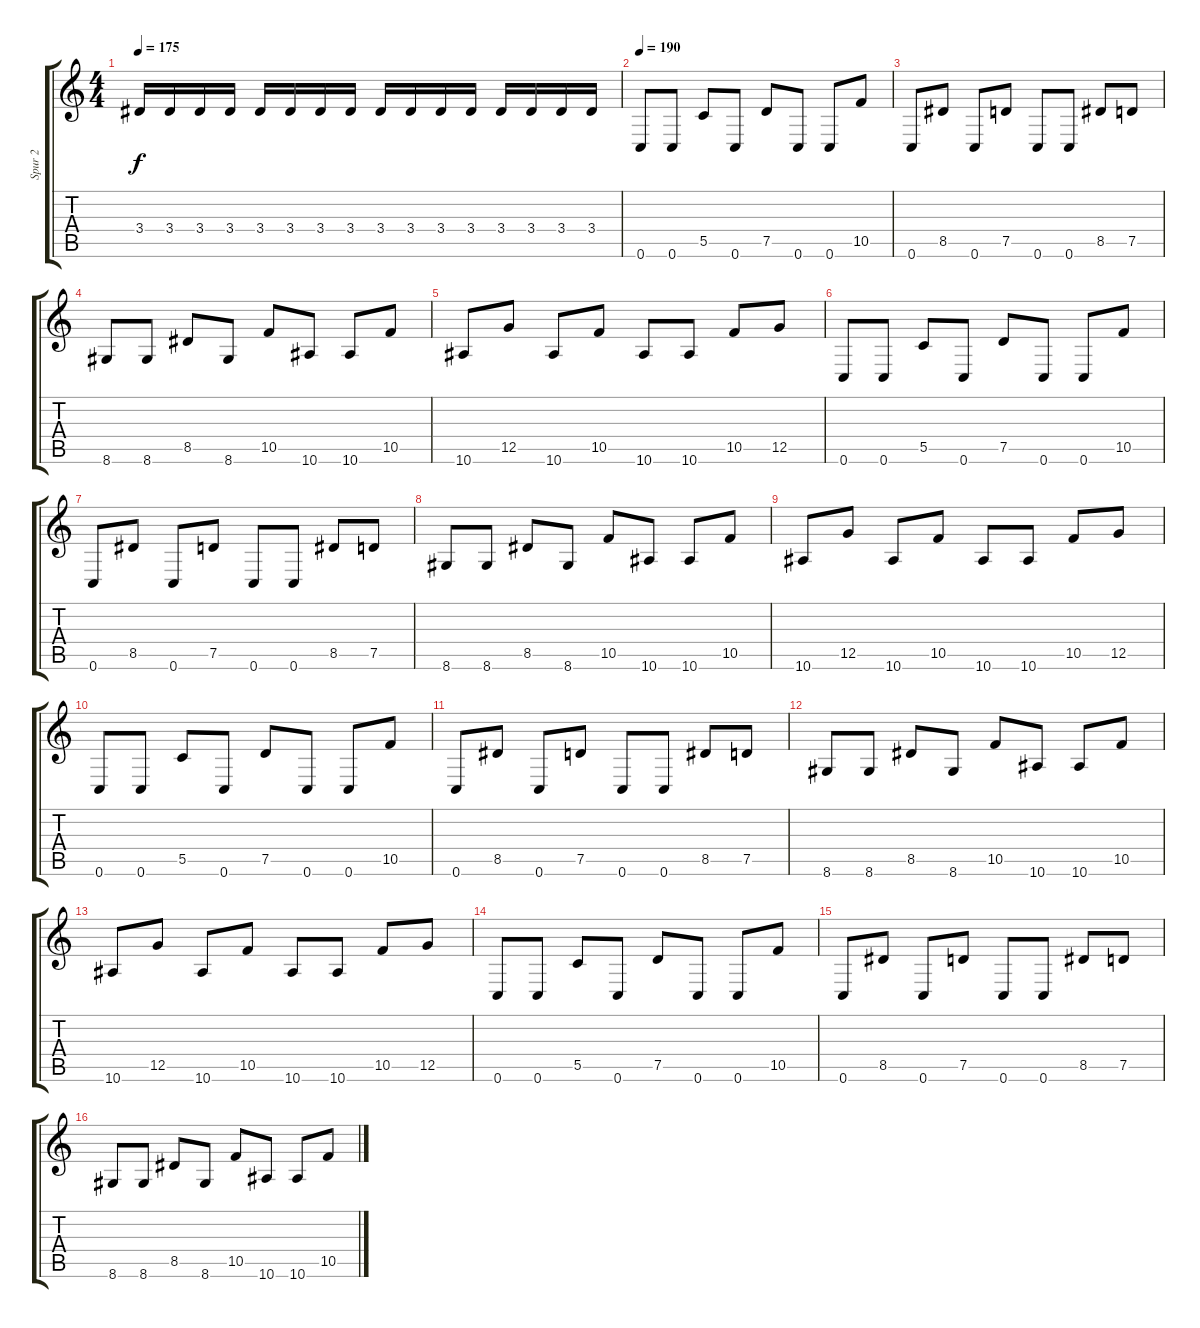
\track ("Spur 2" "Spur 2") {instrument overdrivenguitar}
\staff {score tabs}
\tuning (D4 A3 F3 C3 G2 C2) {hide}
\ts (4 4)
\tempo 175
\clef g2
\ks c
3.4.16{dy f} 3.4.16 3.4.16 3.4.16 3.4.16 3.4.16 3.4.16 3.4.16 3.4.16 3.4.16 3.4.16 3.4.16 3.4.16 3.4.16 3.4.16 3.4.16 |
\tempo 190
0.6.8 0.6.8 5.5.8 0.6.8 7.5.8 0.6.8 0.6.8 10.5.8 |
0.6.8 8.5.8 0.6.8 7.5.8 0.6.8 0.6.8 8.5.8 7.5.8 |
8.6.8 8.6.8 8.5.8 8.6.8 10.5.8 10.6.8 10.6.8 10.5.8 |
10.6.8 12.5.8 10.6.8 10.5.8 10.6.8 10.6.8 10.5.8 12.5.8 |
0.6.8 0.6.8 5.5.8 0.6.8 7.5.8 0.6.8 0.6.8 10.5.8 |
0.6.8 8.5.8 0.6.8 7.5.8 0.6.8 0.6.8 8.5.8 7.5.8 |
8.6.8 8.6.8 8.5.8 8.6.8 10.5.8 10.6.8 10.6.8 10.5.8 |
10.6.8 12.5.8 10.6.8 10.5.8 10.6.8 10.6.8 10.5.8 12.5.8 |
0.6.8 0.6.8 5.5.8 0.6.8 7.5.8 0.6.8 0.6.8 10.5.8 |
0.6.8 8.5.8 0.6.8 7.5.8 0.6.8 0.6.8 8.5.8 7.5.8 |
8.6.8 8.6.8 8.5.8 8.6.8 10.5.8 10.6.8 10.6.8 10.5.8 |
10.6.8 12.5.8 10.6.8 10.5.8 10.6.8 10.6.8 10.5.8 12.5.8 |
0.6.8 0.6.8 5.5.8 0.6.8 7.5.8 0.6.8 0.6.8 10.5.8 |
0.6.8 8.5.8 0.6.8 7.5.8 0.6.8 0.6.8 8.5.8 7.5.8 |
8.6.8 8.6.8 8.5.8 8.6.8 10.5.8 10.6.8 10.6.8 10.5.8
